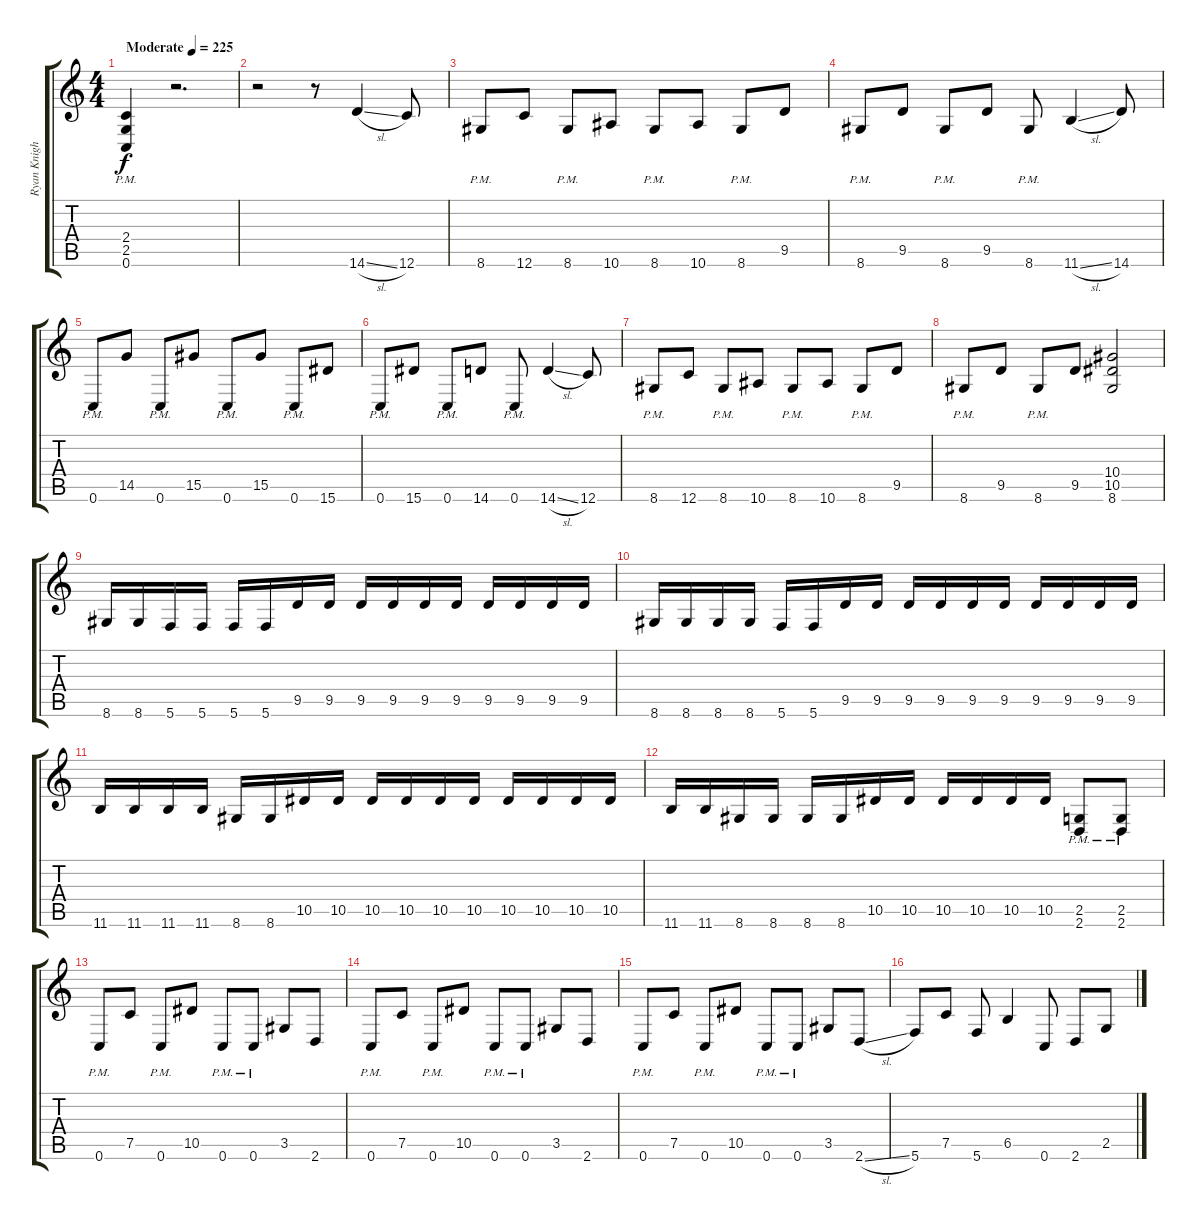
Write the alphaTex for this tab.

\track ("Ryan Knight (Rhythm)" "Ryan Knigh") {instrument distortionguitar}
\staff {score tabs}
\tuning (C4 G3 Eb3 Bb2 F2 C2) {hide}
\ts (4 4)
\tempo (225 "Moderate")
\clef g2
\ks c
(2.4{pm} 2.5{pm} 0.6{pm}).4{dy f instrument distortionguitar} r.2{d} |
r.2 r.8 14.6{sl}.4 12.6.8 |
8.6{pm}.8 12.6.8 8.6{pm}.8 10.6.8 8.6{pm}.8 10.6.8 8.6{pm}.8 9.5.8 |
8.6{pm}.8 9.5.8 8.6{pm}.8 9.5.8 8.6{pm}.8 11.6{sl}.4 14.6.8 |
0.6{pm}.8 14.5.8 0.6{pm}.8 15.5.8 0.6{pm}.8 15.5.8 0.6{pm}.8 15.6.8 |
0.6{pm}.8 15.6.8 0.6{pm}.8 14.6.8 0.6{pm}.8 14.6{sl}.4 12.6.8 |
8.6{pm}.8 12.6.8 8.6{pm}.8 10.6.8 8.6{pm}.8 10.6.8 8.6{pm}.8 9.5.8 |
8.6{pm}.8 9.5.8 8.6{pm}.8 9.5.8 (10.4 10.5 8.6).2 |
8.6.16 8.6.16 5.6.16 5.6.16 5.6.16 5.6.16 9.5.16 9.5.16 9.5.16 9.5.16 9.5.16 9.5.16 9.5.16 9.5.16 9.5.16 9.5.16 |
8.6.16 8.6.16 8.6.16 8.6.16 5.6.16 5.6.16 9.5.16 9.5.16 9.5.16 9.5.16 9.5.16 9.5.16 9.5.16 9.5.16 9.5.16 9.5.16 |
11.6.16 11.6.16 11.6.16 11.6.16 8.6.16 8.6.16 10.5.16 10.5.16 10.5.16 10.5.16 10.5.16 10.5.16 10.5.16 10.5.16 10.5.16 10.5.16 |
11.6.16 11.6.16 8.6.16 8.6.16 8.6.16 8.6.16 10.5.16 10.5.16 10.5.16 10.5.16 10.5.16 10.5.16 (2.5{pm} 2.6{pm}).8 (2.5{pm} 2.6{pm}).8 |
0.6{pm}.8 7.5.8 0.6{pm}.8 10.5.8 0.6{pm}.8 0.6{pm}.8 3.5.8 2.6.8 |
0.6{pm}.8 7.5.8 0.6{pm}.8 10.5.8 0.6{pm}.8 0.6{pm}.8 3.5.8 2.6.8 |
0.6{pm}.8 7.5.8 0.6{pm}.8 10.5.8 0.6{pm}.8 0.6{pm}.8 3.5.8 2.6{sl}.8 |
5.6.8 7.5.8 5.6.8 6.5.4 0.6.8 2.6.8 2.5.8
